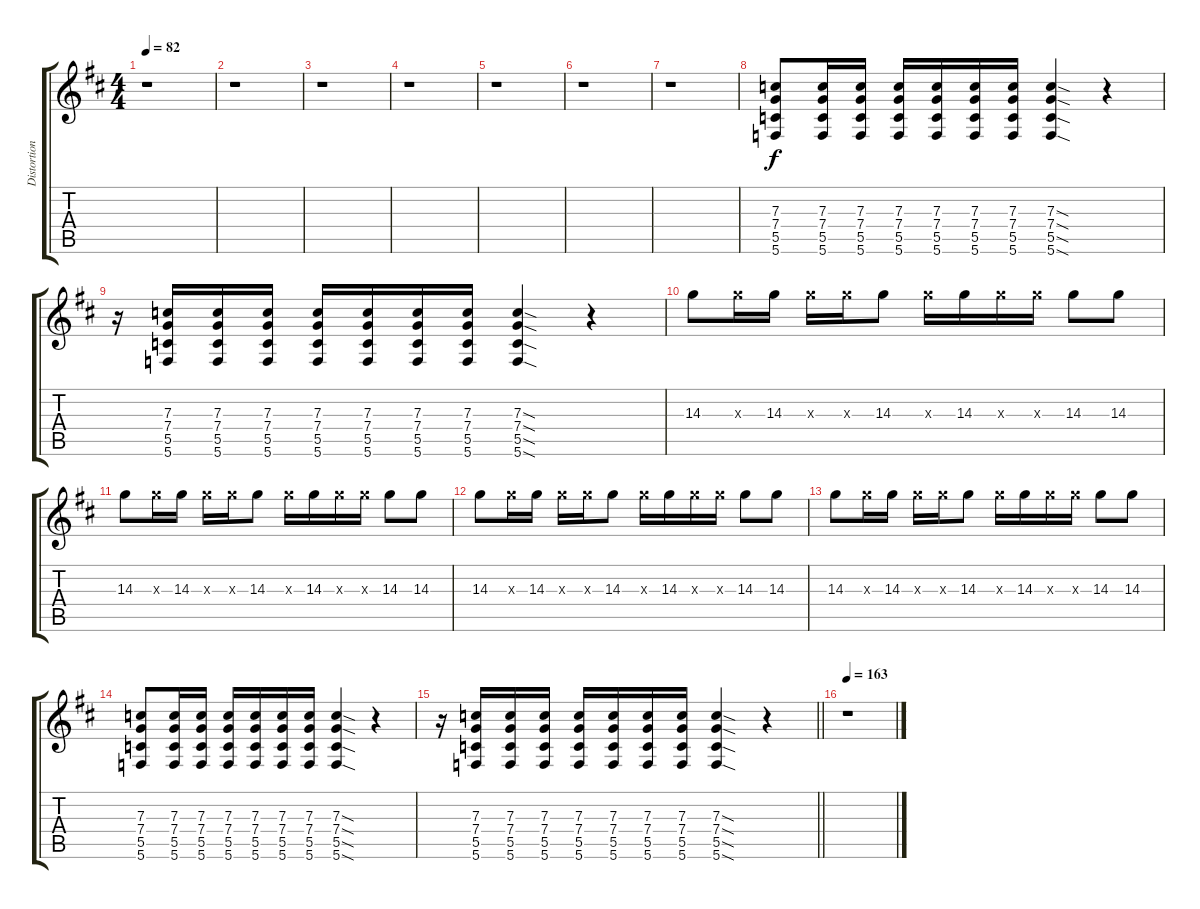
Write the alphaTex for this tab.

\track ("Distortion 2" "Distortion") {instrument distortionguitar}
\staff {score tabs}
\tuning (D4 A3 F3 C3 G2 C2) {hide}
\ts (4 4)
\tempo 82
\clef g2
\ks d
r.1{dy f} |
r.1 |
r.1 |
r.1 |
r.1 |
r.1 |
r.1 |
(7.3 7.4 5.5 5.6).8 (7.3 7.4 5.5 5.6).16 (7.3 7.4 5.5 5.6).16 (7.3 7.4 5.5 5.6).16 (7.3 7.4 5.5 5.6).16 (7.3 7.4 5.5 5.6).16 (7.3 7.4 5.5 5.6).16 (7.3{sod} 7.4{sod} 5.5{sod} 5.6{sod}).4 r.4 |
r.16 (7.3 7.4 5.5 5.6).16 (7.3 7.4 5.5 5.6).16 (7.3 7.4 5.5 5.6).16 (7.3 7.4 5.5 5.6).16 (7.3 7.4 5.5 5.6).16 (7.3 7.4 5.5 5.6).16 (7.3 7.4 5.5 5.6).16 (7.3{sod} 7.4{sod} 5.5{sod} 5.6{sod}).4 r.4 |
14.3.8 14.3{x}.16 14.3.16 14.3{x}.16 14.3{x}.16 14.3.8 14.3{x}.16 14.3.16 14.3{x}.16 14.3{x}.16 14.3.8 14.3.8 |
14.3.8 14.3{x}.16 14.3.16 14.3{x}.16 14.3{x}.16 14.3.8 14.3{x}.16 14.3.16 14.3{x}.16 14.3{x}.16 14.3.8 14.3.8 |
14.3.8 14.3{x}.16 14.3.16 14.3{x}.16 14.3{x}.16 14.3.8 14.3{x}.16 14.3.16 14.3{x}.16 14.3{x}.16 14.3.8 14.3.8 |
14.3.8 14.3{x}.16 14.3.16 14.3{x}.16 14.3{x}.16 14.3.8 14.3{x}.16 14.3.16 14.3{x}.16 14.3{x}.16 14.3.8 14.3.8 |
(7.3 7.4 5.5 5.6).8 (7.3 7.4 5.5 5.6).16 (7.3 7.4 5.5 5.6).16 (7.3 7.4 5.5 5.6).16 (7.3 7.4 5.5 5.6).16 (7.3 7.4 5.5 5.6).16 (7.3 7.4 5.5 5.6).16 (7.3{sod} 7.4{sod} 5.5{sod} 5.6{sod}).4 r.4 |
\barLineRight lightlight
r.16 (7.3 7.4 5.5 5.6).16 (7.3 7.4 5.5 5.6).16 (7.3 7.4 5.5 5.6).16 (7.3 7.4 5.5 5.6).16 (7.3 7.4 5.5 5.6).16 (7.3 7.4 5.5 5.6).16 (7.3 7.4 5.5 5.6).16 (7.3{sod} 7.4{sod} 5.5{sod} 5.6{sod}).4 r.4 |
\section ("" " ")
\tempo 163
r.1
